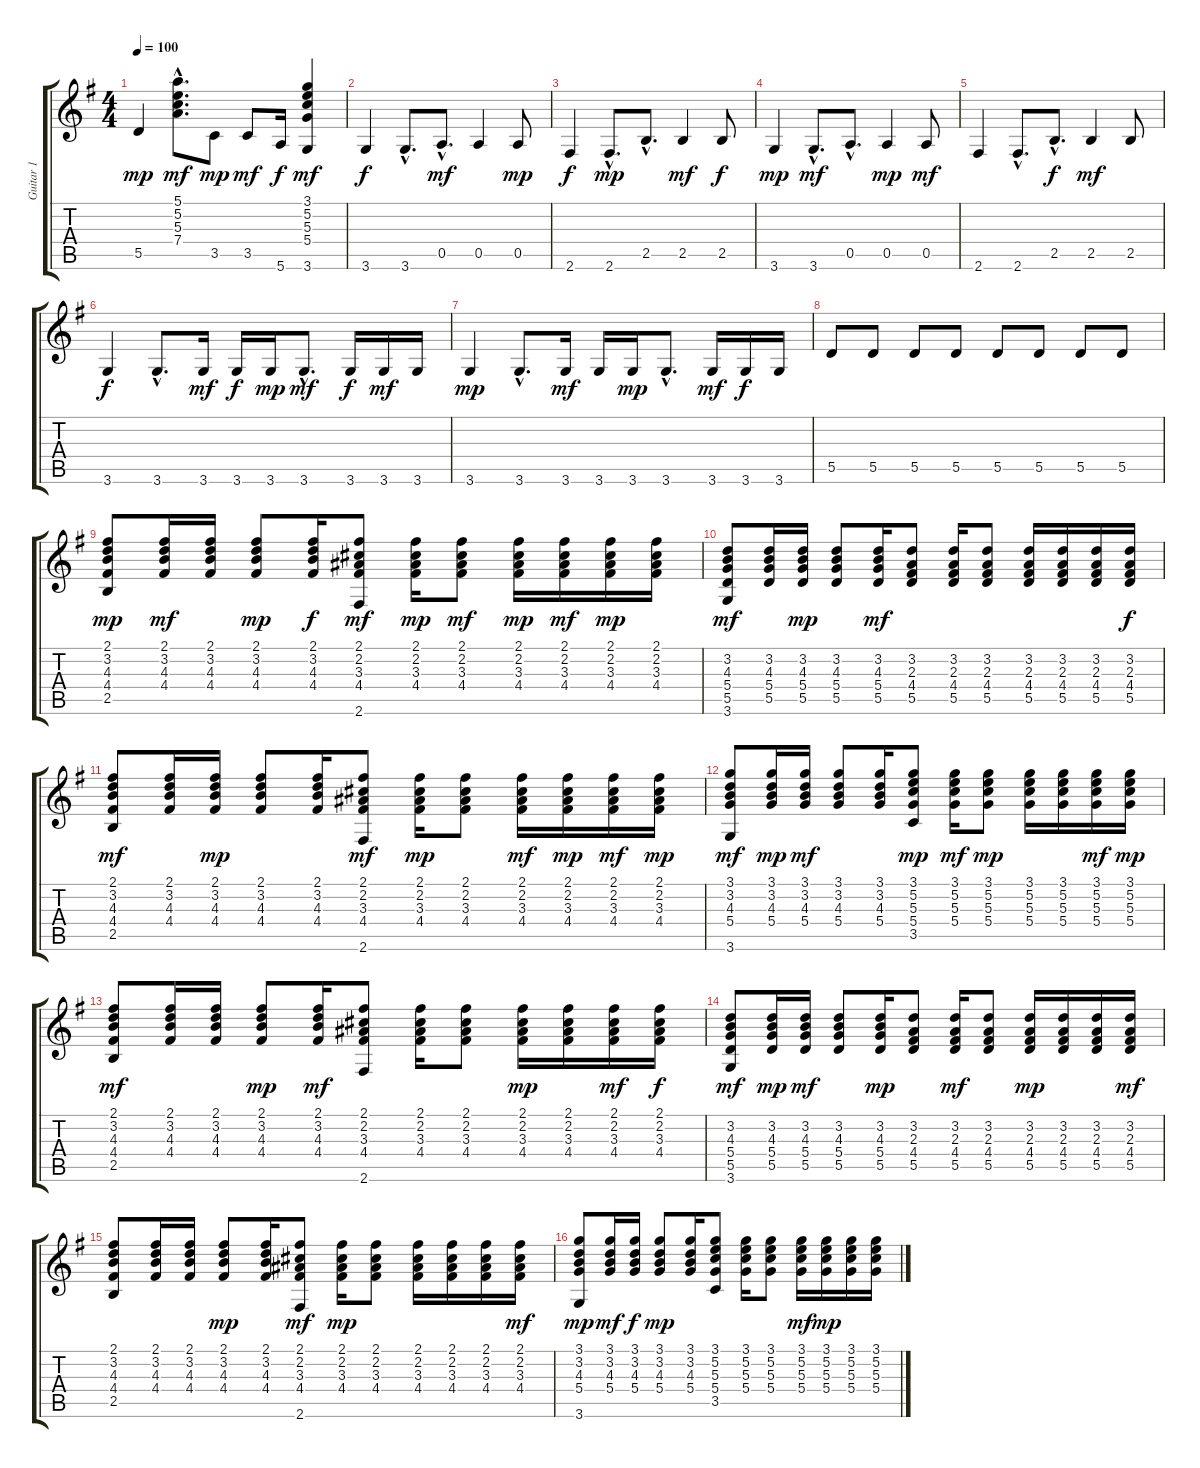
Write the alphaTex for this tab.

\track ("Guitar 1" "Guitar 1") {instrument electricguitarclean}
\staff {score tabs}
\tuning (E4 B3 G3 D3 A2 E2) {hide}
\ts (4 4)
\tempo 100
\clef g2
\ks g
5.5.4{dy mp} (5.1{hac} 5.2{hac} 5.3{hac} 7.4{hac}).8{d dy mf} 3.5.8{dy mp} 3.5.8{dy mf} 5.6.16{dy f} (3.1 5.2 5.3 5.4 3.6).4{dy mf} |
3.6.4{dy f} 3.6{hac}.8{d} 0.5{hac}.8{d dy mf} 0.5.4 0.5.8{dy mp} |
2.6.4{dy f} 2.6{hac}.8{d dy mp} 2.5{hac}.8{d} 2.5.4{dy mf} 2.5.8{dy f} |
3.6.4{dy mp} 3.6{hac}.8{d dy mf} 0.5{hac}.8{d} 0.5.4{dy mp} 0.5.8{dy mf} |
2.6.4 2.6{hac}.8{d} 2.5{hac}.8{d dy f} 2.5.4{dy mf} 2.5.8 |
3.6.4{dy f} 3.6{hac}.8{d} 3.6.16{dy mf} 3.6.16{dy f} 3.6.16{dy mp} 3.6{hac}.8{d dy mf} 3.6.16{dy f} 3.6.16{dy mf} 3.6.16 |
3.6.4{dy mp} 3.6{hac}.8{d} 3.6.16{dy mf} 3.6.16 3.6.16{dy mp} 3.6{hac}.8{d} 3.6.16{dy mf} 3.6.16{dy f} 3.6.16 |
5.5.8 5.5.8 5.5.8 5.5.8 5.5.8 5.5.8 5.5.8 5.5.8 |
(2.1 3.2 4.3 4.4 2.5).8{dy mp} (2.1 3.2 4.3 4.4).16{dy mf} (2.1 3.2 4.3 4.4).16 (2.1 3.2 4.3 4.4).8{dy mp} (2.1 3.2 4.3 4.4).16{dy f} (2.1 2.2 3.3 4.4 2.6).8{dy mf} (2.1 2.2 3.3 4.4).16{dy mp} (2.1 2.2 3.3 4.4).8{dy mf} (2.1 2.2 3.3 4.4).16{dy mp} (2.1 2.2 3.3 4.4).16{dy mf} (2.1 2.2 3.3 4.4).16{dy mp} (2.1 2.2 3.3 4.4).16 |
(3.2 4.3 5.4 5.5 3.6).8{dy mf} (3.2 4.3 5.4 5.5).16 (3.2 4.3 5.4 5.5).16{dy mp} (3.2 4.3 5.4 5.5).8 (3.2 4.3 5.4 5.5).16{dy mf} (3.2 2.3 4.4 5.5).8 (3.2 2.3 4.4 5.5).16 (3.2 2.3 4.4 5.5).8 (3.2 2.3 4.4 5.5).16 (3.2 2.3 4.4 5.5).16 (3.2 2.3 4.4 5.5).16 (3.2 2.3 4.4 5.5).16{dy f} |
(2.1 3.2 4.3 4.4 2.5).8{dy mf} (2.1 3.2 4.3 4.4).16 (2.1 3.2 4.3 4.4).16{dy mp} (2.1 3.2 4.3 4.4).8 (2.1 3.2 4.3 4.4).16 (2.1 2.2 3.3 4.4 2.6).8{dy mf} (2.1 2.2 3.3 4.4).16{dy mp} (2.1 2.2 3.3 4.4).8 (2.1 2.2 3.3 4.4).16{dy mf} (2.1 2.2 3.3 4.4).16{dy mp} (2.1 2.2 3.3 4.4).16{dy mf} (2.1 2.2 3.3 4.4).16{dy mp} |
(3.1 3.2 4.3 5.4 3.6).8{dy mf} (3.1 3.2 4.3 5.4).16{dy mp} (3.1 3.2 4.3 5.4).16{dy mf} (3.1 3.2 4.3 5.4).8 (3.1 3.2 4.3 5.4).16 (3.1 5.2 5.3 5.4 3.5).8{dy mp} (3.1 5.2 5.3 5.4).16{dy mf} (3.1 5.2 5.3 5.4).8{dy mp} (3.1 5.2 5.3 5.4).16 (3.1 5.2 5.3 5.4).16 (3.1 5.2 5.3 5.4).16{dy mf} (3.1 5.2 5.3 5.4).16{dy mp} |
(2.1 3.2 4.3 4.4 2.5).8{dy mf} (2.1 3.2 4.3 4.4).16 (2.1 3.2 4.3 4.4).16 (2.1 3.2 4.3 4.4).8{dy mp} (2.1 3.2 4.3 4.4).16{dy mf} (2.1 2.2 3.3 4.4 2.6).8 (2.1 2.2 3.3 4.4).16 (2.1 2.2 3.3 4.4).8 (2.1 2.2 3.3 4.4).16{dy mp} (2.1 2.2 3.3 4.4).16 (2.1 2.2 3.3 4.4).16{dy mf} (2.1 2.2 3.3 4.4).16{dy f} |
(3.2 4.3 5.4 5.5 3.6).8{dy mf} (3.2 4.3 5.4 5.5).16{dy mp} (3.2 4.3 5.4 5.5).16{dy mf} (3.2 4.3 5.4 5.5).8 (3.2 4.3 5.4 5.5).16{dy mp} (3.2 2.3 4.4 5.5).8 (3.2 2.3 4.4 5.5).16{dy mf} (3.2 2.3 4.4 5.5).8 (3.2 2.3 4.4 5.5).16{dy mp} (3.2 2.3 4.4 5.5).16 (3.2 2.3 4.4 5.5).16 (3.2 2.3 4.4 5.5).16{dy mf} |
(2.1 3.2 4.3 4.4 2.5).8 (2.1 3.2 4.3 4.4).16 (2.1 3.2 4.3 4.4).16 (2.1 3.2 4.3 4.4).8{dy mp} (2.1 3.2 4.3 4.4).16 (2.1 2.2 3.3 4.4 2.6).8{dy mf} (2.1 2.2 3.3 4.4).16{dy mp} (2.1 2.2 3.3 4.4).8 (2.1 2.2 3.3 4.4).16 (2.1 2.2 3.3 4.4).16 (2.1 2.2 3.3 4.4).16 (2.1 2.2 3.3 4.4).16{dy mf} |
(3.1 3.2 4.3 5.4 3.6).8{dy mp} (3.1 3.2 4.3 5.4).16{dy mf} (3.1 3.2 4.3 5.4).16{dy f} (3.1 3.2 4.3 5.4).8{dy mp} (3.1 3.2 4.3 5.4).16 (3.1 5.2 5.3 5.4 3.5).8 (3.1 5.2 5.3 5.4).16 (3.1 5.2 5.3 5.4).8 (3.1 5.2 5.3 5.4).16{dy mf} (3.1 5.2 5.3 5.4).16{dy mp} (3.1 5.2 5.3 5.4).16 (3.1 5.2 5.3 5.4).16
